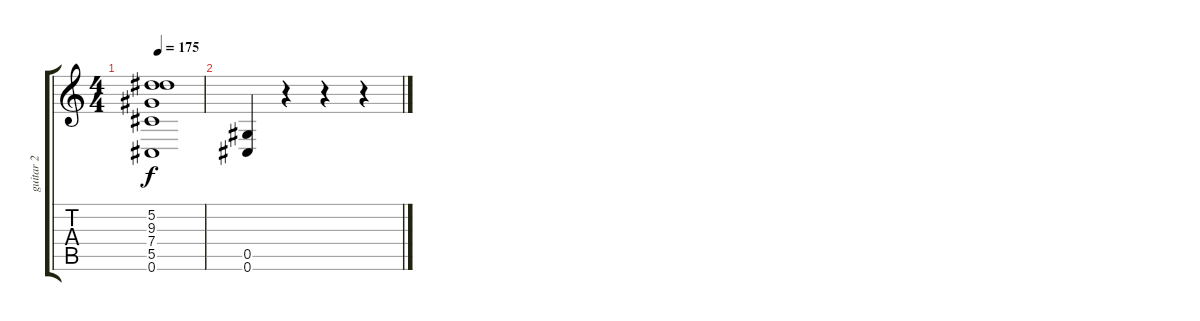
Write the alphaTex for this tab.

\track ("guitar 2" "guitar 2") {instrument distortionguitar}
\staff {score tabs}
\tuning (Eb4 Bb3 Gb3 Db3 Ab2 Db2) {hide}
\ts (4 4)
\tempo 175
\clef g2
\ks c
(5.2 9.3 7.4 5.5 0.6).1{dy f} |
(0.5 0.6).4 r.4 r.4 r.4
